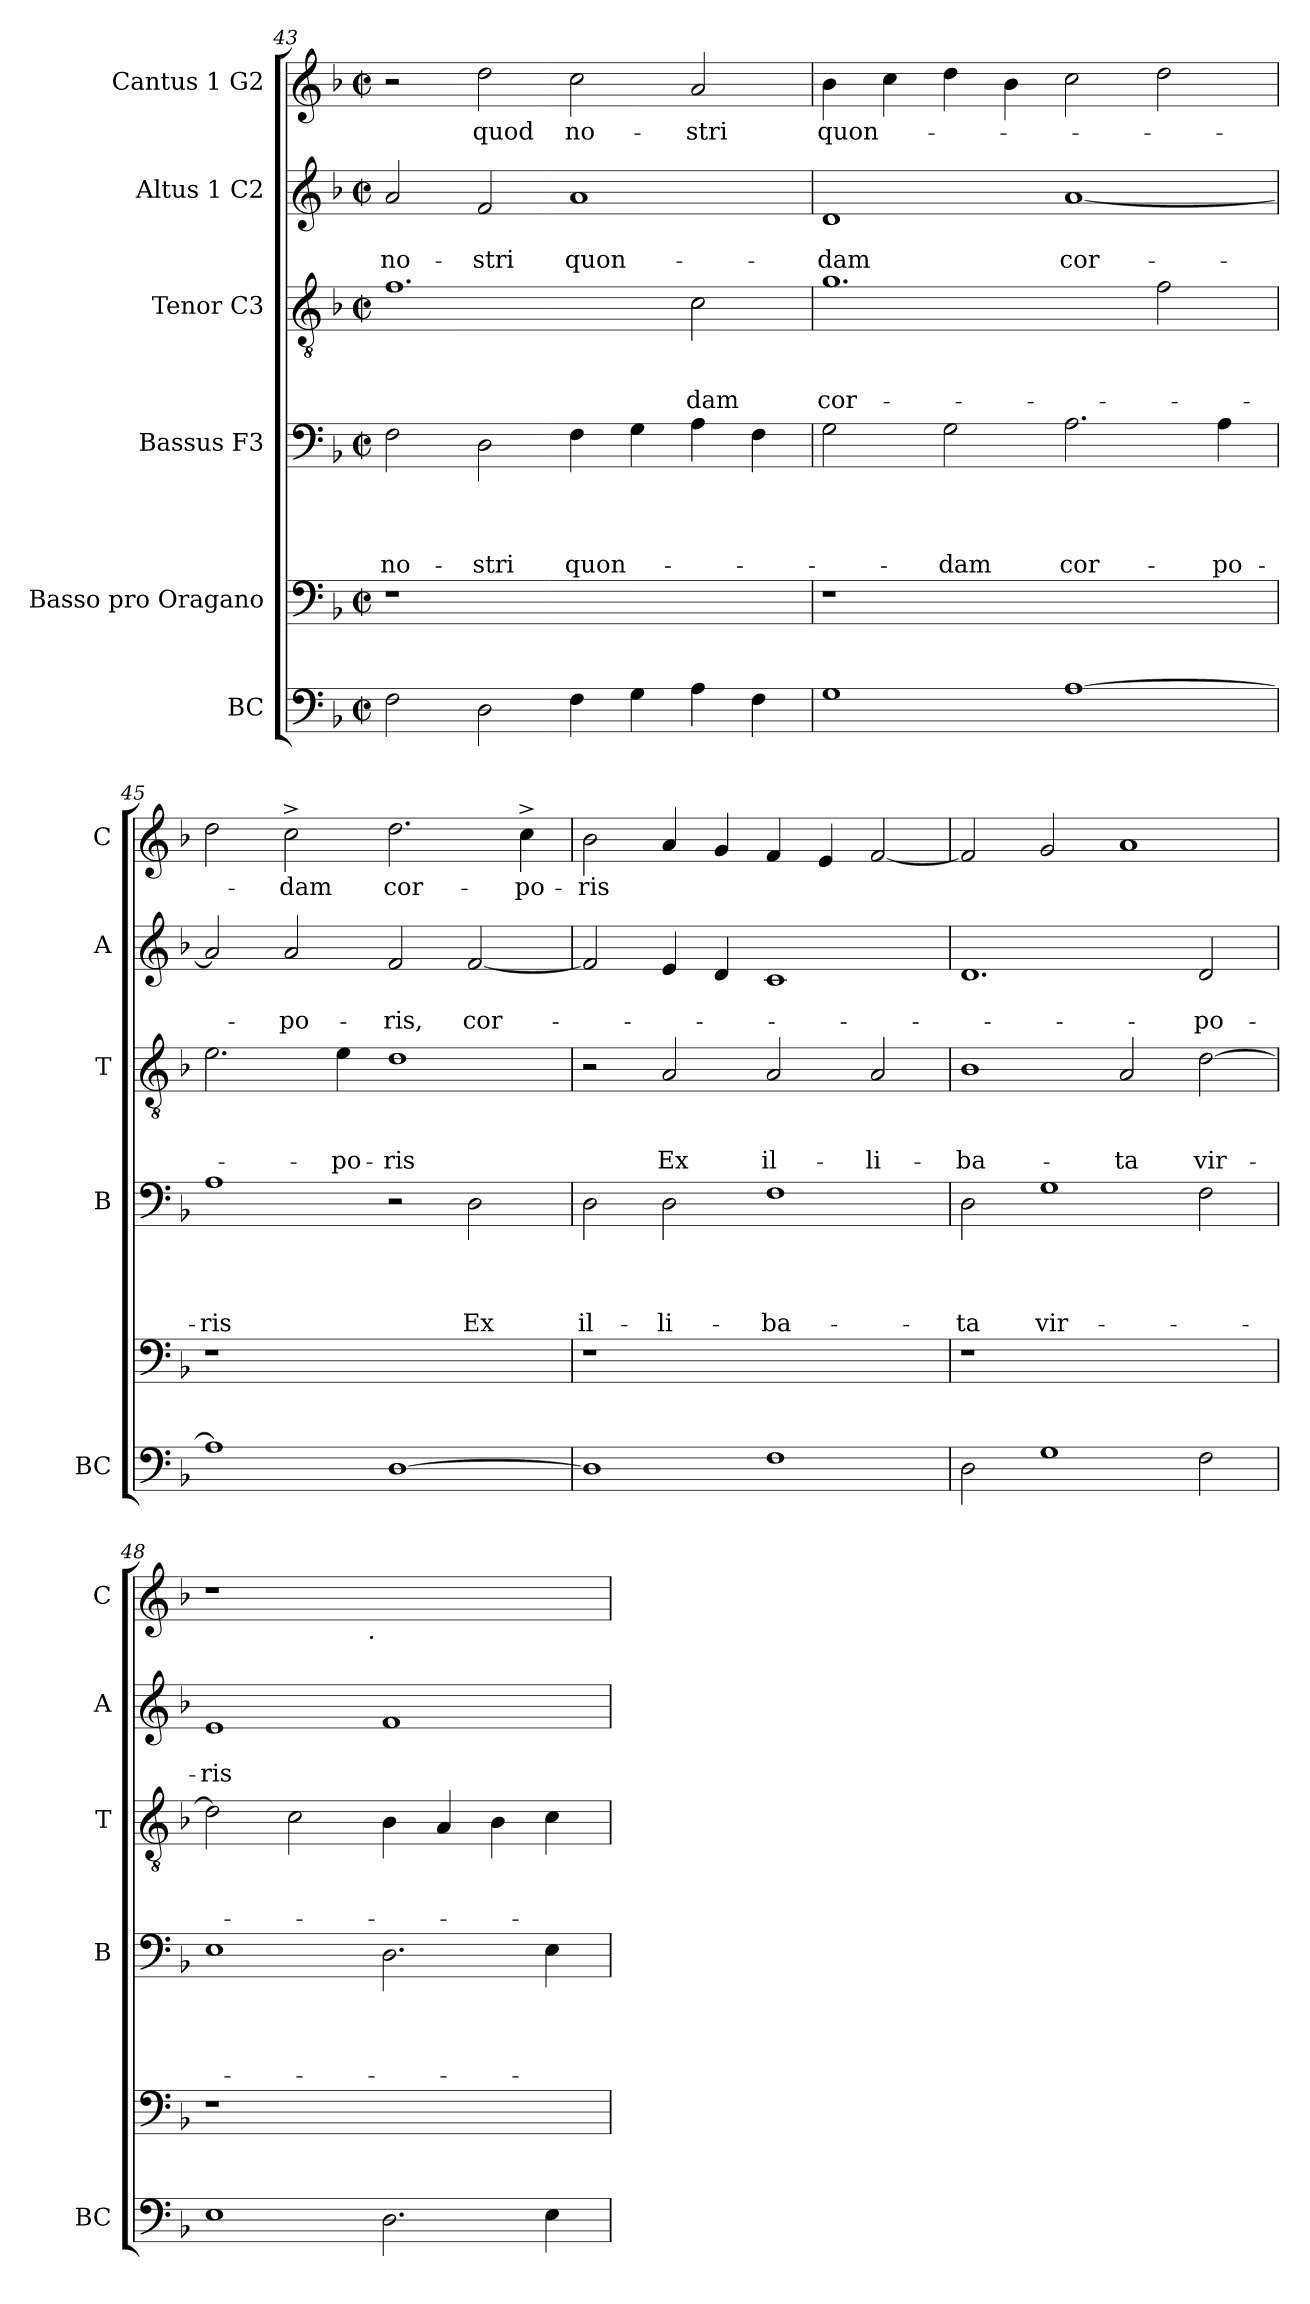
**kern	**kern	**kern	**text	**text	**text	**text	**kern	**text	**text	**text	**kern	**text	**text	**kern	**text
*part6	*part5	*part4	*part4	*part4	*part4	*part4	*part3	*part3	*part3	*part3	*part2	*part2	*part2	*part1	*part1
*staff6	*staff5	*staff4	*staff4	*staff4	*staff4	*staff4	*staff3	*staff3	*staff3	*staff3	*staff2	*staff2	*staff2	*staff1	*staff1
*I"BC	*I"Basso pro Oragano	*I"Bassus F3	*	*	*	*	*I"Tenor C3	*	*	*	*I"Altus 1 C2	*	*	*I"Cantus 1 G2	*
*I'BC	*	*I'B	*	*	*	*	*I'T	*	*	*	*I'A	*	*	*I'C	*
*clefF4	*clefF4	*clefF4	*	*	*	*	*clefGv2	*	*	*	*clefG2	*	*	*clefG2	*
*	*ITrd7c12	*	*	*	*	*	*	*	*	*	*	*	*	*	*
*k[b-]	*k[b-]	*k[b-]	*	*	*	*	*k[b-]	*	*	*	*k[b-]	*	*	*k[b-]	*
*F:	*F:	*F:	*	*	*	*	*F:	*	*	*	*F:	*	*	*F:	*
*M2/2	*M2/2	*M2/2	*	*	*	*	*M2/2	*	*	*	*M2/2	*	*	*M2/2	*
*met(c|)	*met(c|)	*met(c|)	*	*	*	*	*met(c|)	*	*	*	*met(c|)	*	*	*met(c|)	*
=43	=43	=43	=43	=43	=43	=43	=43	=43	=43	=43	=43	=43	=43	=43	=43
!	!	!	!	!	!	!LO:LY:b	!	!	!	!	!	!	!LO:LY:b	!	!
2F\	1r	2F\	.	.	.	no-	1.f	.	.	.	2a/	.	no-	2r	.
!	!	!	!	!	!	!LO:LY:b	!	!	!	!	!	!	!LO:LY:b	!	!LO:LY:b
2D\	.	2D\	.	.	.	-stri	.	.	.	.	2f/	.	-stri	2dd\	-quod
!	!	!	!	!	!	!LO:LY:b	!	!	!	!	!	!	!LO:LY:b	!	!LO:LY:b
4F\	1ryy	4F\	.	.	.	quon-	.	.	.	.	1a	.	quon-	2cc\	no-
4G\	.	4G\	.	.	.	.	.	.	.	.	.	.	.	.	.
!	!	!	!	!	!	!	!	!	!	!LO:LY:b	!	!	!	!	!LO:LY:b
4A\	.	4A\	.	.	.	.	2c\	.	.	-dam	.	.	.	2a/	-stri
4F\	.	4F\	.	.	.	.	.	.	.	.	.	.	.	.	.
!!LO:LB:g=z
=44	=44	=44	=44	=44	=44	=44	=44	=44	=44	=44	=44	=44	=44	=44	=44
!	!	!	!	!	!	!	!	!	!	!LO:LY:b	!	!	!LO:LY:b	!	!LO:LY:b
1G	1r	2G\	.	.	.	.	1.g	.	.	cor-	1d	.	-dam	4b-\	quon-
.	.	.	.	.	.	.	.	.	.	.	.	.	.	4cc\	.
!	!	!	!	!	!	!LO:LY:b	!	!	!	!	!	!	!	!	!
.	.	2G\	.	.	.	-dam	.	.	.	.	.	.	.	4dd\	.
.	.	.	.	.	.	.	.	.	.	.	.	.	.	4b-\	.
!	!	!	!	!	!	!LO:LY:b	!	!	!	!	!	!	!LO:LY:b	!	!
[>1A	1ryy	2.A\	.	.	.	cor-	.	.	.	.	[<1a	.	cor-	2cc\	.
.	.	.	.	.	.	.	2f\	.	.	.	.	.	.	2dd\	.
!	!	!	!	!	!	!LO:LY:b	!	!	!	!	!	!	!	!	!
.	.	4A\	.	.	.	-po-	.	.	.	.	.	.	.	.	.
=45	=45	=45	=45	=45	=45	=45	=45	=45	=45	=45	=45	=45	=45	=45	=45
!	!	!	!	!	!	!LO:LY:b	!	!	!	!	!	!	!	!	!
1A]	1r	1A	.	.	.	-ris	2.e\	.	.	.	2a/]	.	.	2dd\	.
!	!	!	!	!	!	!	!	!	!	!	!	!	!LO:LY:b	!	!LO:LY:b
.	.	.	.	.	.	.	.	.	.	.	2a/	.	-po-	2cc^>\	-dam
!	!	!	!	!	!	!	!	!	!	!LO:LY:b	!	!	!	!	!
.	.	.	.	.	.	.	4e\	.	.	-po-	.	.	.	.	.
!	!	!	!	!	!	!	!	!	!	!LO:LY:b:rj	!	!	!LO:LY:b	!	!LO:LY:b
[>1D	1ryy	2r	.	.	.	.	1d	.	.	-ris	2f/	.	-ris,	2.dd\	cor-
!	!	!	!	!	!	!LO:LY:b	!	!	!	!	!	!	!LO:LY:b	!	!
.	.	2D\	.	.	.	Ex	.	.	.	.	[<2f/	.	cor-	.	.
!	!	!	!	!	!	!	!	!	!	!	!	!	!	!	!LO:LY:b
.	.	.	.	.	.	.	.	.	.	.	.	.	.	4cc^>\	-po-
=46	=46	=46	=46	=46	=46	=46	=46	=46	=46	=46	=46	=46	=46	=46	=46
!	!	!	!	!	!	!LO:LY:b	!	!	!	!	!	!	!	!	!LO:LY:b
1D]	1r	2D\	.	.	.	il-	2r	.	.	.	2f/]	.	.	2b-\	-ris
!	!	!	!	!	!	!LO:LY:b	!	!	!	!LO:LY:b	!	!	!	!	!
.	.	2D\	.	.	.	-li-	2A/	.	.	Ex	4e/	.	.	4a/	.
.	.	.	.	.	.	.	.	.	.	.	4d/	.	.	4g/	.
!	!	!	!	!	!	!LO:LY:b	!	!	!	!LO:LY:b	!	!	!	!	!
1F	1ryy	1F	.	.	.	-ba-	2A/	.	.	il-	1c	.	.	4f/	.
.	.	.	.	.	.	.	.	.	.	.	.	.	.	4e/	.
!	!	!	!	!	!	!	!	!	!	!LO:LY:b	!	!	!	!	!
.	.	.	.	.	.	.	2A/	.	.	-li-	.	.	.	[<2f/	.
=47	=47	=47	=47	=47	=47	=47	=47	=47	=47	=47	=47	=47	=47	=47	=47
!	!	!	!	!	!	!LO:LY:b	!	!	!	!LO:LY:b	!	!	!	!	!
2D>\	1r	2D\	.	.	.	-ta	1B-	.	.	-ba-	1.d	.	.	2f/]	.
!	!	!	!	!	!	!LO:LY:b	!	!	!	!	!	!	!	!	!
1G	.	1G	.	.	.	vir-	.	.	.	.	.	.	.	2g/	.
!	!	!	!	!	!	!	!	!	!	!LO:LY:b	!	!	!	!	!
.	1ryy	.	.	.	.	.	2A/	.	.	-ta	.	.	.	1a	.
!	!	!	!	!	!	!	!	!	!	!LO:LY:b	!	!	!LO:LY:b	!	!
2F\	.	2F\	.	.	.	.	[>2d\	.	.	vir-	2d/	.	-po-	.	.
=48	=48	=48	=48	=48	=48	=48	=48	=48	=48	=48	=48	=48	=48	=48	=48
!	!	!	!	!	!	!	!	!	!	!	!	!	!LO:LY:b	!	!
*	*	*	*	*	*	*	*	*	*	*	*	*	*	*^	*
1E	1r	1E	.	.	.	.	2d\]	.	.	.	1e	.	-ris	1r	2ryy	.
.	.	.	.	.	.	.	2c\	.	.	.	.	.	.	.	4...ryy	.
!	!	!	!	!	!	!	!	!	!	!	!	!	!	!	!LO:TX:b:t=.	!
.	.	.	.	.	.	.	.	.	.	.	.	.	.	.	1ryy	.
2.D\	1ryy	2.D\	.	.	.	.	4B-\	.	.	.	1f	.	.	1ryy	.	.
.	.	.	.	.	.	.	4A/	.	.	.	.	.	.	.	.	.
.	.	.	.	.	.	.	4B-\	.	.	.	.	.	.	.	.	.
4E\	.	4E\	.	.	.	.	4c\	.	.	.	.	.	.	.	.	.
.	.	.	.	.	.	.	.	.	.	.	.	.	.	.	32ryy	.
*	*	*	*	*	*	*	*	*	*	*	*	*	*	*v	*v	*
=	=	=	=	=	=	=	=	=	=	=	=	=	=	=	=
*-	*-	*-	*-	*-	*-	*-	*-	*-	*-	*-	*-	*-	*-	*-	*-
